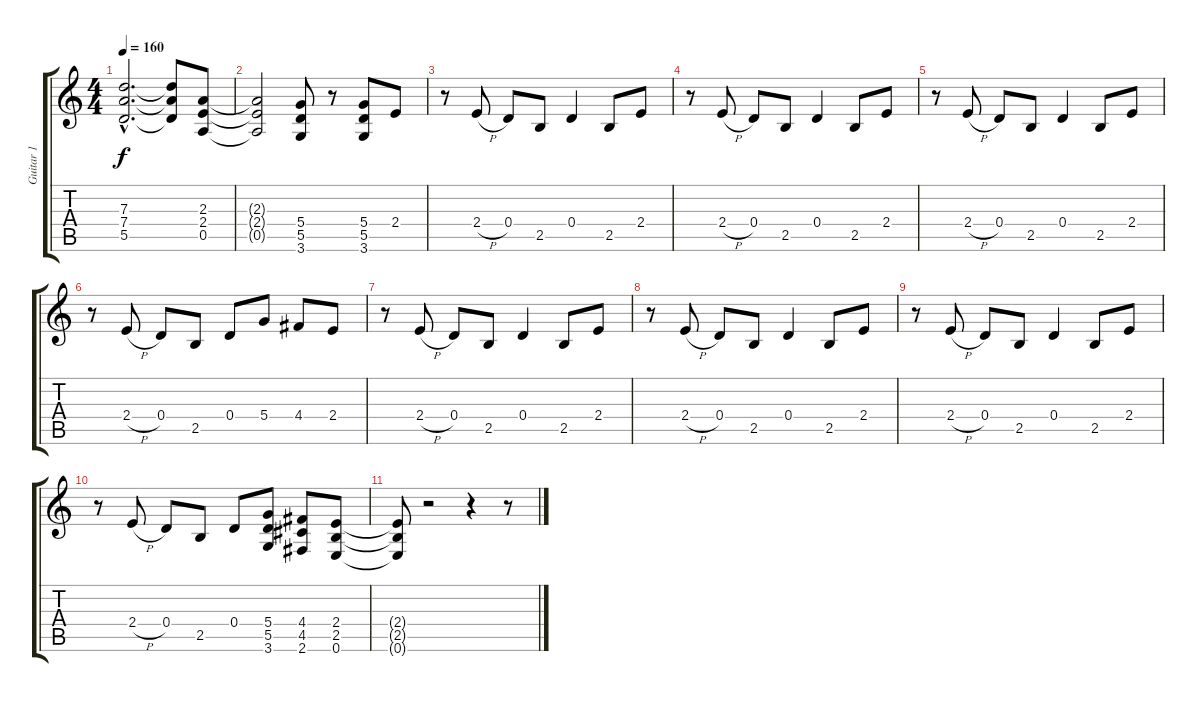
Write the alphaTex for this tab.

\track ("Guitar 1" "Guitar 1") {instrument distortionguitar}
\staff {score tabs}
\tuning (E4 B3 G3 D3 A2 E2) {hide}
\ts (4 4)
\tempo 160
\clef g2
\ks c
(7.3{hac t} 7.4{hac t} 5.5{hac t}).2{d dy f} (7.3{t} 7.4{t} 5.5{t}).8 (2.3 2.4 0.5).8 |
(2.3{t} 2.4{t} 0.5{t}).2 (5.4 5.5 3.6).8 r.8 (5.4 5.5 3.6).8 2.4.8 |
r.8 2.4{h}.8 0.4.8 2.5.8 0.4.4 2.5.8 2.4.8 |
r.8 2.4{h}.8 0.4.8 2.5.8 0.4.4 2.5.8 2.4.8 |
r.8 2.4{h}.8 0.4.8 2.5.8 0.4.4 2.5.8 2.4.8 |
r.8 2.4{h}.8 0.4.8 2.5.8 0.4.8 5.4.8 4.4.8 2.4.8 |
r.8 2.4{h}.8 0.4.8 2.5.8 0.4.4 2.5.8 2.4.8 |
r.8 2.4{h}.8 0.4.8 2.5.8 0.4.4 2.5.8 2.4.8 |
r.8 2.4{h}.8 0.4.8 2.5.8 0.4.4 2.5.8 2.4.8 |
r.8 2.4{h}.8 0.4.8 2.5.8 0.4.8 (5.4 5.5 3.6).8 (4.4 4.5 2.6).8 (2.4 2.5 0.6).8 |
(2.4{t} 2.5{t} 0.6{t}).8 r.2 r.4 r.8
